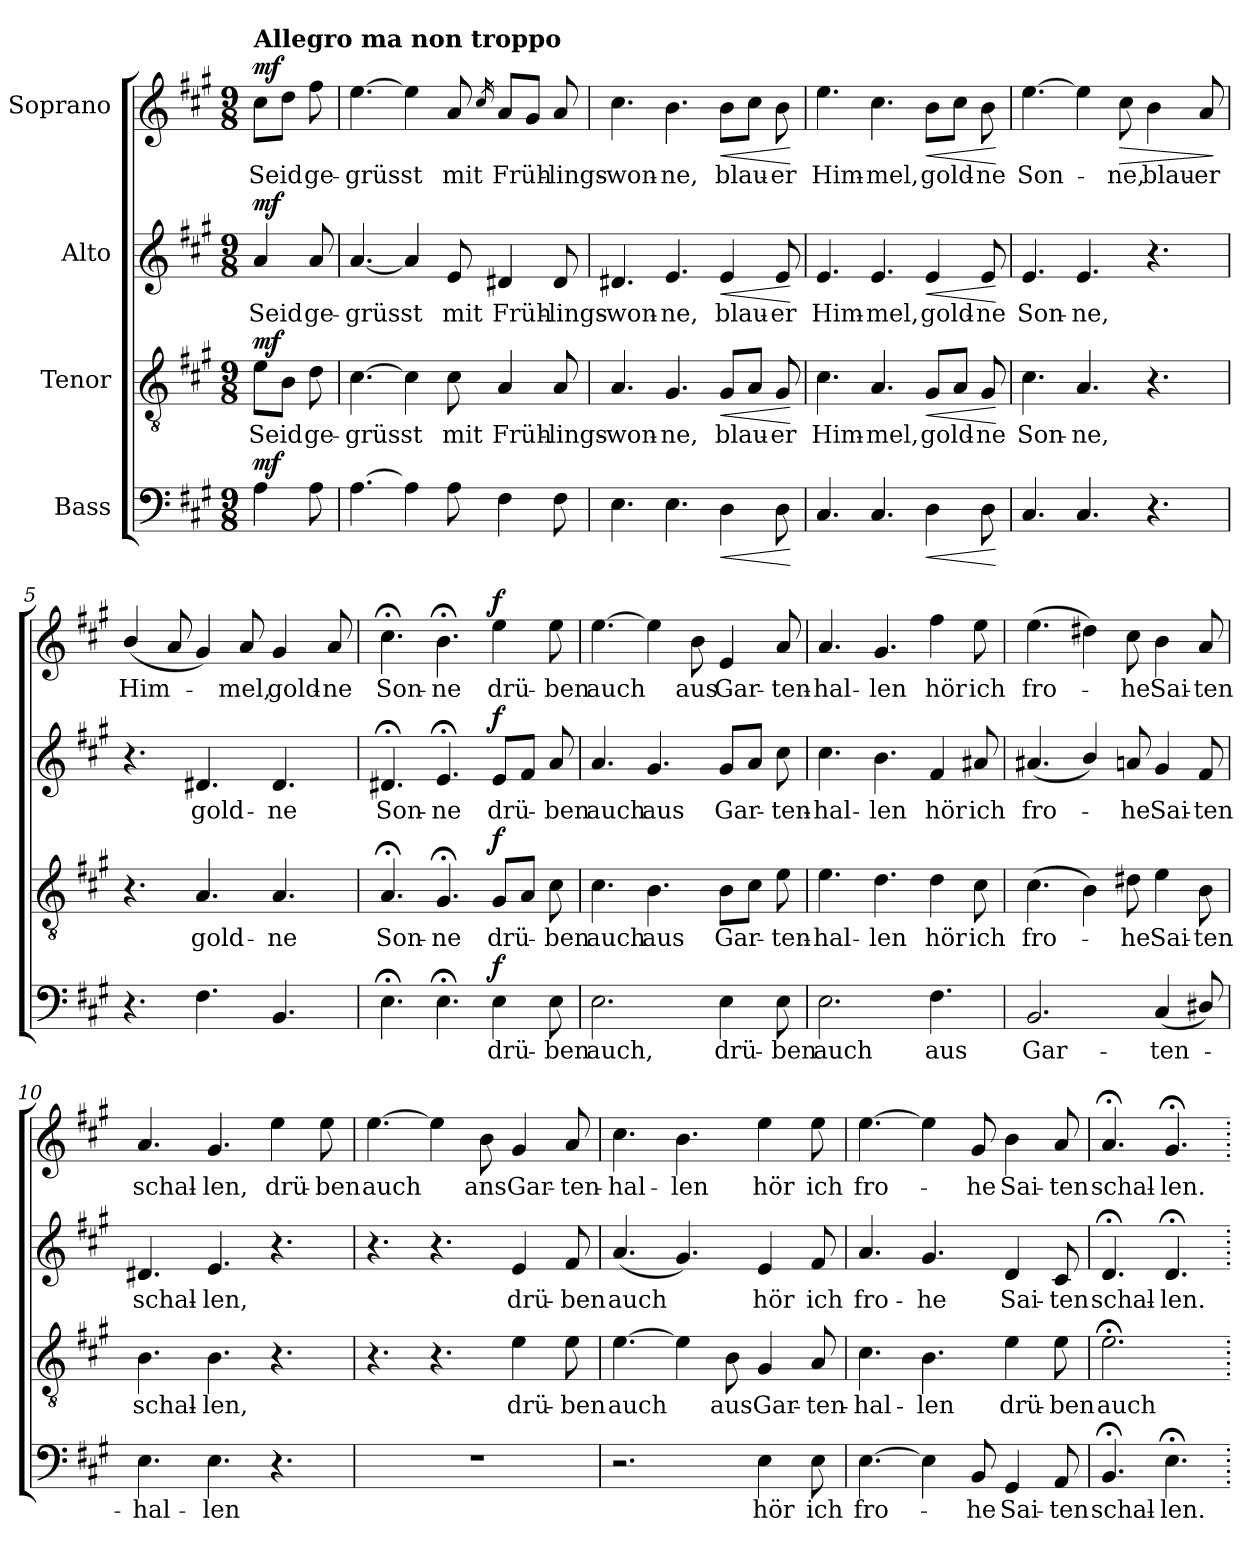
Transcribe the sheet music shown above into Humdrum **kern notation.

**kern	**text	**dynam	**kern	**text	**dynam	**kern	**text	**dynam	**kern	**text	**dynam
*part4	*part4	*part4	*part3	*part3	*part3	*part2	*part2	*part2	*part1	*part1	*part1
*staff4	*staff4	*staff4	*staff3	*staff3	*staff3	*staff2	*staff2	*staff2	*staff1	*staff1	*staff1
*I"Bass	*	*	*I"Tenor	*	*	*I"Alto	*	*	*I"Soprano	*	*
*clefF4	*	*	*clefGv2	*	*	*clefG2	*	*	*clefG2	*	*
*k[f#c#g#]	*	*	*k[f#c#g#]	*	*	*k[f#c#g#]	*	*	*k[f#c#g#]	*	*
*M9/8	*	*	*M9/8	*	*	*M9/8	*	*	*M9/8	*	*
=	=	=	=	=	=	=	=	=	=	=	=
!	!	!	!	!	!	!	!	!	!LO:TX:a:B:t=Allegro ma non troppo	!	!
!	!	!LO:DY:a	!	!	!LO:DY:a	!	!	!LO:DY:a	!	!	!LO:DY:a
4A\	.	mf	8e\L	Seid	mf	4a/	Seid	mf	8cc#\L	Seid	mf
.	.	.	8B\J	.	.	.	.	.	8dd\J	.	.
8A\	.	.	8d\	ge-	.	8a/	ge-	.	8ff#\	ge-	.
=1	=1	=1	=1	=1	=1	=1	=1	=1	=1	=1	=1
[4.A\	.	.	[4.c#\	-grüsst	.	[4.a/	-grüsst	.	[4.ee\	-grüsst	.
4A\]	.	.	4c#\]	.	.	4a/]	.	.	4ee\]	.	.
8A\	.	.	8c#\	mit	.	8e/	mit	.	8a/	mit	.
.	.	.	.	.	.	.	.	.	16qcc#/	.	.
4F#\	.	.	4A/	Früh-	.	4d#X/	Früh-	.	8a/L	Früh-	.
.	.	.	.	.	.	.	.	.	8g#/J	.	.
8F#\	.	.	8A/	-lings-	.	8d#/	-lings-	.	8a/	-lings-	.
=2	=2	=2	=2	=2	=2	=2	=2	=2	=2	=2	=2
4.E\	.	.	4.A/	-won-	.	4.d#X/	-won-	.	4.cc#\	-won-	.
4.E\	.	.	4.G#/	-ne,	.	4.e/	-ne,	.	4.b\	-ne,	.
!	!	!LO:HP:b	!	!	!LO:HP:b	!	!	!LO:HP:b	!	!	!LO:HP:b
4D\	.	<	8G#/L	blau-	<	4e/	blau-	<	8b\L	blau-	<
.	.	.	8A/J	.	.	.	.	.	8cc#\J	.	.
8D\	.	.	8G#/	-er	.	8e/	-er	.	8b\	-er	.
.	.	[	.	.	[	.	.	[	.	.	[
=3	=3	=3	=3	=3	=3	=3	=3	=3	=3	=3	=3
4.C#/	.	.	4.c#\	Him-	.	4.e/	Him-	.	4.ee\	Him-	.
4.C#/	.	.	4.A/	-mel,	.	4.e/	-mel,	.	4.cc#\	-mel,	.
!	!	!LO:HP:b	!	!	!LO:HP:b	!	!	!LO:HP:b	!	!	!LO:HP:b
4D\	.	<	8G#/L	gold-	<	4e/	gold-	<	8b\L	gold-	<
.	.	.	8A/J	.	.	.	.	.	8cc#\J	.	.
8D\	.	.	8G#/	-ne	.	8e/	-ne	.	8b\	-ne	.
.	.	[	.	.	[	.	.	[	.	.	[
=4	=4	=4	=4	=4	=4	=4	=4	=4	=4	=4	=4
4.C#/	.	.	4.c#\	Son-	.	4.e/	Son-	.	[4.ee\	Son-	.
4.C#/	.	.	4.A/	-ne,	.	4.e/	-ne,	.	4ee\]	.	.
!	!	!	!	!	!	!	!	!	!	!	!LO:HP:b
.	.	.	.	.	.	.	.	.	8cc#\	-ne,	>
4.r	.	.	4.r	.	.	4.r	.	.	4b\	blau-	.
.	.	.	.	.	.	.	.	.	8a/	-er	.
.	.	.	.	.	.	.	.	.	.	.	]
=5	=5	=5	=5	=5	=5	=5	=5	=5	=5	=5	=5
4.r	.	.	4.r	.	.	4.r	.	.	(4b/	Him-	.
.	.	.	.	.	.	.	.	.	8a/	.	.
4.F#\	.	.	4.A/	gold-	.	4.d#X/	gold-	.	4g#/)	.	.
.	.	.	.	.	.	.	.	.	8a/	-mel,	.
4.BB/	.	.	4.A/	-ne	.	4.d#/	-ne	.	4g#/	gold-	.
.	.	.	.	.	.	.	.	.	8a/	-ne	.
=6	=6	=6	=6	=6	=6	=6	=6	=6	=6	=6	=6
4.E;<\	.	.	4.A;</	Son-	.	4.d#X;</	Son-	.	4.cc#;<\	Son-	.
4.E;<\	.	.	4.G#;</	-ne	.	4.e;</	-ne	.	4.b;<\	-ne	.
!	!	!LO:DY:a	!	!	!LO:DY:a	!	!	!LO:DY:a	!	!	!LO:DY:a
4E\	drü-	f	8G#/L	drü-	f	8e/L	drü-	f	4ee\	drü-	f
.	.	.	8A/J	.	.	8f#/J	.	.	.	.	.
8E\	-ben	.	8c#\	-ben	.	8a/	-ben	.	8ee\	-ben	.
=7	=7	=7	=7	=7	=7	=7	=7	=7	=7	=7	=7
2.E\	auch,	.	4.c#\	auch	.	4.a/	auch	.	[4.ee\	auch	.
.	.	.	4.B\	aus	.	4.g#/	aus	.	4ee\]	.	.
.	.	.	.	.	.	.	.	.	8b\	aus	.
4E\	drü-	.	8B\L	Gar-	.	8g#/L	Gar-	.	4e/	Gar-	.
.	.	.	8c#\J	.	.	8a/J	.	.	.	.	.
8E\	-ben	.	8e\	-ten-	.	8cc#\	-ten-	.	8a/	-ten-	.
=8	=8	=8	=8	=8	=8	=8	=8	=8	=8	=8	=8
2.E\	auch	.	4.e\	-hal-	.	4.cc#\	-hal-	.	4.a/	-hal-	.
.	.	.	4.d\	-len	.	4.b\	-len	.	4.g#/	-len	.
4.F#\	aus	.	4d\	hör	.	4f#/	hör	.	4ff#\	hör	.
.	.	.	8c#\	ich	.	8a#X/	ich	.	8ee\	ich	.
=9	=9	=9	=9	=9	=9	=9	=9	=9	=9	=9	=9
2.BB/	Gar-	.	(4.c#\	fro-	.	(4.a#X/	fro-	.	(4.ee\	fro-	.
.	.	.	4B\)	.	.	4b/)	.	.	4dd#X\)	.	.
.	.	.	8d#X\	-he	.	8an/	-he	.	8cc#\	-he	.
(4C#/	-ten-	.	4e\	Sai-	.	4g#/	Sai-	.	4b\	Sai-	.
8D#X/)	.	.	8B\	-ten	.	8f#/	-ten	.	8a/	-ten	.
=10	=10	=10	=10	=10	=10	=10	=10	=10	=10	=10	=10
4.E\	-hal-	.	4.B\	schal-	.	4.d#X/	schal-	.	4.a/	schal-	.
4.E\	-len	.	4.B\	-len,	.	4.e/	-len,	.	4.g#/	-len,	.
4.r	.	.	4.r	.	.	4.r	.	.	4ee\	drü-	.
.	.	.	.	.	.	.	.	.	8ee\	-ben	.
=11	=11	=11	=11	=11	=11	=11	=11	=11	=11	=11	=11
8%9r	.	.	4.r	.	.	4.r	.	.	[4.ee\	auch	.
.	.	.	4.r	.	.	4.r	.	.	4ee\]	.	.
.	.	.	.	.	.	.	.	.	8b\	ans	.
.	.	.	4e\	drü-	.	4e/	drü-	.	4g#/	Gar-	.
.	.	.	8e\	-ben	.	8f#/	-ben	.	8a/	-ten-	.
=12	=12	=12	=12	=12	=12	=12	=12	=12	=12	=12	=12
2.r	.	.	[4.e\	auch	.	(4.a/	auch	.	4.cc#\	-hal-	.
.	.	.	4e\]	.	.	4.g#/)	.	.	4.b\	-len	.
.	.	.	8B\	aus	.	.	.	.	.	.	.
4E\	hör	.	4G#/	Gar-	.	4e/	hör	.	4ee\	hör	.
8E\	ich	.	8A/	-ten-	.	8f#/	ich	.	8ee\	ich	.
=13	=13	=13	=13	=13	=13	=13	=13	=13	=13	=13	=13
[4.E\	fro-	.	4.c#\	-hal-	.	4.a/	fro-	.	[4.ee\	fro-	.
4E\]	.	.	4.B\	-len	.	4.g#/	-he	.	4ee\]	.	.
8BB/	-he	.	.	.	.	.	.	.	8g#/	-he	.
4GG#/	Sai-	.	4e\	drü-	.	4d/	Sai-	.	4b\	Sai-	.
8AA/	-ten	.	8e\	-ben	.	8c#/	-ten	.	8a/	-ten	.
=14	=14	=14	=14	=14	=14	=14	=14	=14	=14	=14	=14
4.BB;</	schal-	.	2.e;<\	auch	.	4.d;</	schal-	.	4.a;</	schal-	.
4.E;<\	-len.	.	.	.	.	4.d;</	-len.	.	4.g#;</	-len.	.
=.	=.	=.	=.	=.	=.	=.	=.	=.	=.	=.	=.
*-	*-	*-	*-	*-	*-	*-	*-	*-	*-	*-	*-
